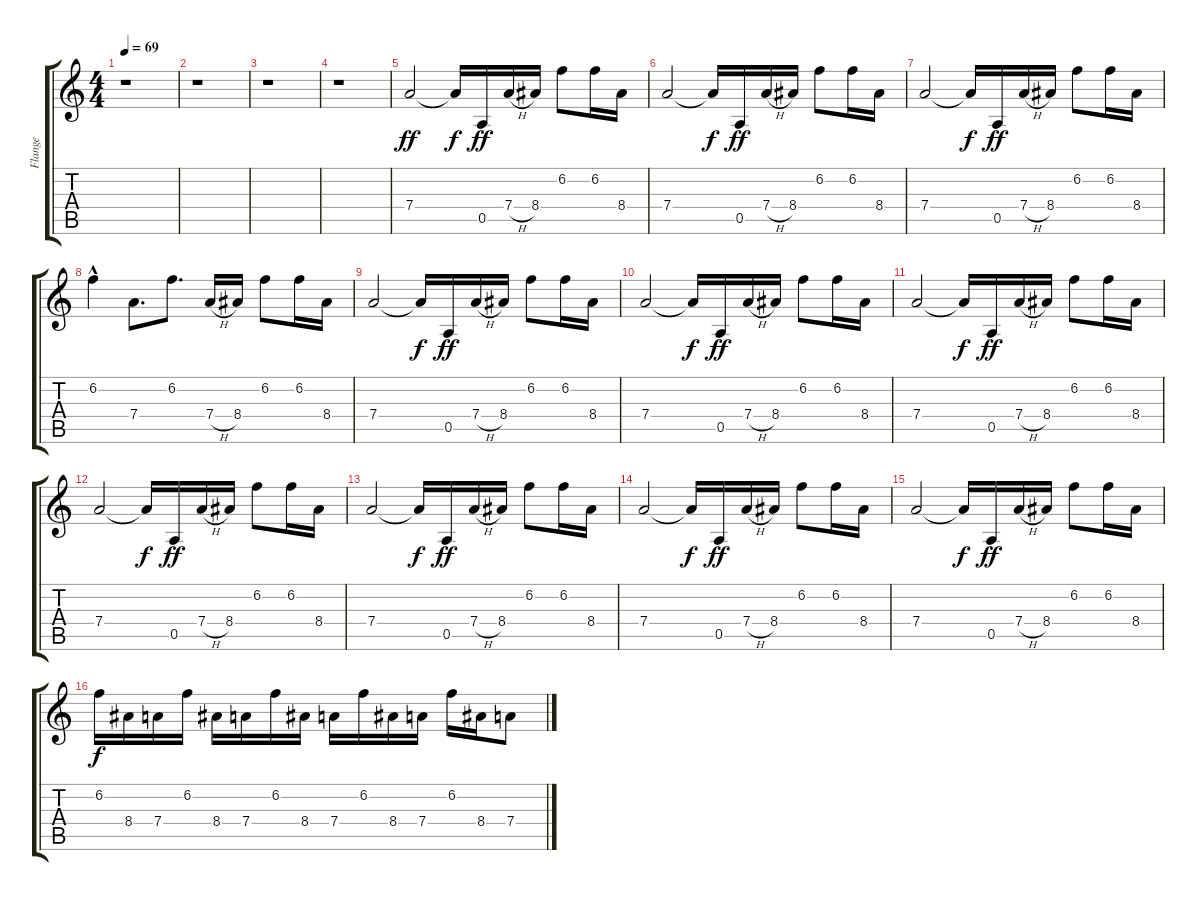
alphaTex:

\track ("Flange" "Flange") {instrument electricguitarjazz}
\staff {score tabs}
\tuning (E4 B3 G3 D3 A2 D2) {hide}
\ts (4 4)
\tempo 69
\clef g2
\ks c
r.1{dy ff} |
r.1 |
r.1 |
r.1 |
7.4.2 7.4{t}.16{dy f} 0.5.16{dy ff} 7.4{h}.16 8.4.16 6.2.8 6.2.16 8.4.16 |
7.4.2 7.4{t}.16{dy f} 0.5.16{dy ff} 7.4{h}.16 8.4.16 6.2.8 6.2.16 8.4.16 |
7.4.2 7.4{t}.16{dy f} 0.5.16{dy ff} 7.4{h}.16 8.4.16 6.2.8 6.2.16 8.4.16 |
6.2{hac}.4 7.4.8{d} 6.2.8{d} 7.4{h}.16 8.4.16 6.2.8 6.2.16 8.4.16 |
7.4.2 7.4{t}.16{dy f} 0.5.16{dy ff} 7.4{h}.16 8.4.16 6.2.8 6.2.16 8.4.16 |
7.4.2 7.4{t}.16{dy f} 0.5.16{dy ff} 7.4{h}.16 8.4.16 6.2.8 6.2.16 8.4.16 |
7.4.2 7.4{t}.16{dy f} 0.5.16{dy ff} 7.4{h}.16 8.4.16 6.2.8 6.2.16 8.4.16 |
7.4.2 7.4{t}.16{dy f} 0.5.16{dy ff} 7.4{h}.16 8.4.16 6.2.8 6.2.16 8.4.16 |
7.4.2 7.4{t}.16{dy f} 0.5.16{dy ff} 7.4{h}.16 8.4.16 6.2.8 6.2.16 8.4.16 |
7.4.2 7.4{t}.16{dy f} 0.5.16{dy ff} 7.4{h}.16 8.4.16 6.2.8 6.2.16 8.4.16 |
7.4.2 7.4{t}.16{dy f} 0.5.16{dy ff} 7.4{h}.16 8.4.16 6.2.8 6.2.16 8.4.16 |
6.2.16{dy f} 8.4.16 7.4.16 6.2.16 8.4.16 7.4.16 6.2.16 8.4.16 7.4.16 6.2.16 8.4.16 7.4.16 6.2.16 8.4.16 7.4.8
